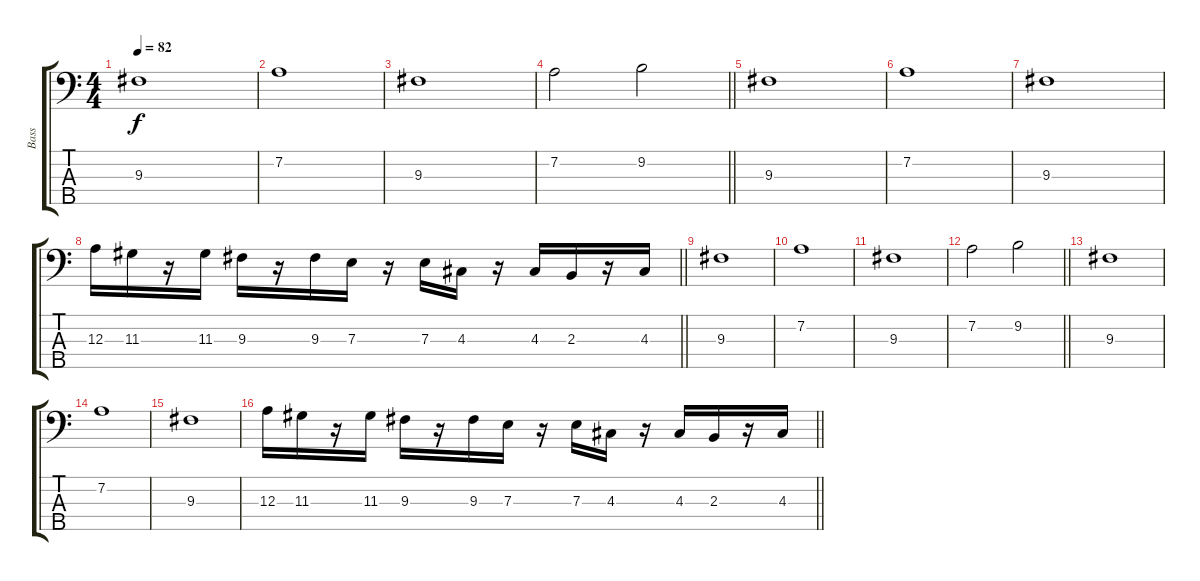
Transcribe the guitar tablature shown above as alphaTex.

\track ("Bass" "Bass") {instrument electricbassfinger}
\staff {score tabs}
\tuning (G2 D2 A1 E1 B0) {hide}
\ts (4 4)
\section ("" "")
\tempo 82
\clef f4
\ks c
9.3.1{dy f} |
7.2.1 |
9.3.1 |
\barLineRight lightlight
7.2.2 9.2.2 |
9.3.1 |
7.2.1 |
9.3.1 |
\barLineRight lightlight
12.3.16 11.3.16 r.16 11.3.16 9.3.16 r.16 9.3.16 7.3.16 r.16 7.3.16 4.3.16 r.16 4.3.16 2.3.16 r.16 4.3.16 |
\section ("" "")
9.3.1 |
7.2.1 |
9.3.1 |
\barLineRight lightlight
7.2.2 9.2.2 |
9.3.1 |
7.2.1 |
9.3.1 |
\barLineRight lightlight
12.3.16 11.3.16 r.16 11.3.16 9.3.16 r.16 9.3.16 7.3.16 r.16 7.3.16 4.3.16 r.16 4.3.16 2.3.16 r.16 4.3.16
